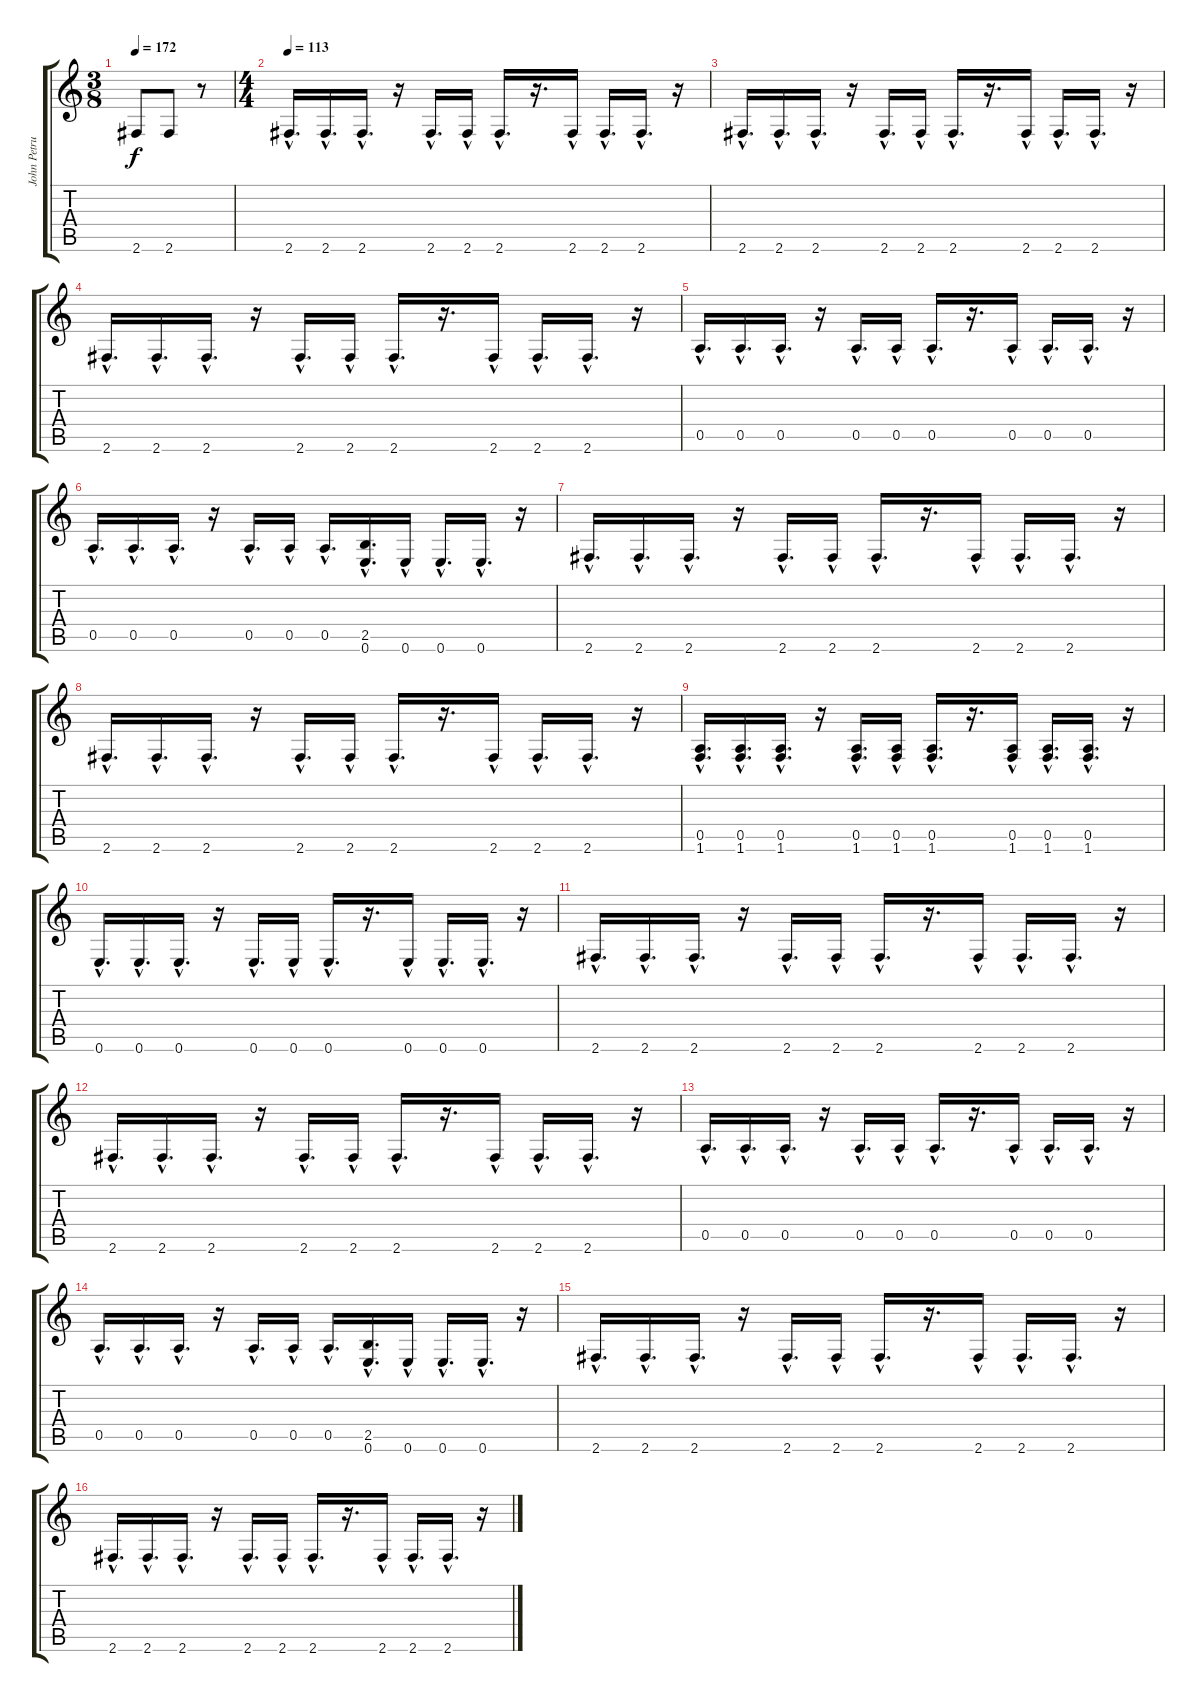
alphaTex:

\track ("John Petrucci" "John Petru") {instrument distortionguitar}
\staff {score tabs}
\tuning (E4 B3 G3 D3 A2 E2) {hide}
\ts (3 8)
\tempo 172
\clef g2
\ks c
2.6.8{dy f} 2.6.8 r.8 |
\ts (4 4)
\tempo 113
2.6{hac}.16{d} 2.6{hac}.16{d} 2.6{hac}.16{d} r.16 2.6{hac}.16{d} 2.6{hac}.16 2.6{hac}.16{d} r.16{d} 2.6{hac}.16 2.6{hac}.16{d} 2.6{hac}.16{d} r.16 |
2.6{hac}.16{d} 2.6{hac}.16{d} 2.6{hac}.16{d} r.16 2.6{hac}.16{d} 2.6{hac}.16 2.6{hac}.16{d} r.16{d} 2.6{hac}.16 2.6{hac}.16{d} 2.6{hac}.16{d} r.16 |
2.6{hac}.16{d} 2.6{hac}.16{d} 2.6{hac}.16{d} r.16 2.6{hac}.16{d} 2.6{hac}.16 2.6{hac}.16{d} r.16{d} 2.6{hac}.16 2.6{hac}.16{d} 2.6{hac}.16{d} r.16 |
0.5{hac}.16{d} 0.5{hac}.16{d} 0.5{hac}.16{d} r.16 0.5{hac}.16{d} 0.5{hac}.16 0.5{hac}.16{d} r.16{d} 0.5{hac}.16 0.5{hac}.16{d} 0.5{hac}.16{d} r.16 |
0.5{hac}.16{d} 0.5{hac}.16{d} 0.5{hac}.16{d} r.16 0.5{hac}.16{d} 0.5{hac}.16 0.5{hac}.16{d} (2.5{hac} 0.6{hac}).16{d} 0.6{hac}.16 0.6{hac}.16{d} 0.6{hac}.16{d} r.16 |
2.6{hac}.16{d} 2.6{hac}.16{d} 2.6{hac}.16{d} r.16 2.6{hac}.16{d} 2.6{hac}.16 2.6{hac}.16{d} r.16{d} 2.6{hac}.16 2.6{hac}.16{d} 2.6{hac}.16{d} r.16 |
2.6{hac}.16{d} 2.6{hac}.16{d} 2.6{hac}.16{d} r.16 2.6{hac}.16{d} 2.6{hac}.16 2.6{hac}.16{d} r.16{d} 2.6{hac}.16 2.6{hac}.16{d} 2.6{hac}.16{d} r.16 |
(0.5{hac} 1.6{hac}).16{d} (0.5{hac} 1.6{hac}).16{d} (0.5{hac} 1.6{hac}).16{d} r.16 (0.5{hac} 1.6{hac}).16{d} (0.5{hac} 1.6{hac}).16 (0.5{hac} 1.6{hac}).16{d} r.16{d} (0.5{hac} 1.6{hac}).16 (0.5{hac} 1.6{hac}).16{d} (0.5{hac} 1.6{hac}).16{d} r.16 |
0.6{hac}.16{d} 0.6{hac}.16{d} 0.6{hac}.16{d} r.16 0.6{hac}.16{d} 0.6{hac}.16 0.6{hac}.16{d} r.16{d} 0.6{hac}.16 0.6{hac}.16{d} 0.6{hac}.16{d} r.16 |
2.6{hac}.16{d} 2.6{hac}.16{d} 2.6{hac}.16{d} r.16 2.6{hac}.16{d} 2.6{hac}.16 2.6{hac}.16{d} r.16{d} 2.6{hac}.16 2.6{hac}.16{d} 2.6{hac}.16{d} r.16 |
2.6{hac}.16{d} 2.6{hac}.16{d} 2.6{hac}.16{d} r.16 2.6{hac}.16{d} 2.6{hac}.16 2.6{hac}.16{d} r.16{d} 2.6{hac}.16 2.6{hac}.16{d} 2.6{hac}.16{d} r.16 |
0.5{hac}.16{d} 0.5{hac}.16{d} 0.5{hac}.16{d} r.16 0.5{hac}.16{d} 0.5{hac}.16 0.5{hac}.16{d} r.16{d} 0.5{hac}.16 0.5{hac}.16{d} 0.5{hac}.16{d} r.16 |
0.5{hac}.16{d} 0.5{hac}.16{d} 0.5{hac}.16{d} r.16 0.5{hac}.16{d} 0.5{hac}.16 0.5{hac}.16{d} (2.5{hac} 0.6{hac}).16{d} 0.6{hac}.16 0.6{hac}.16{d} 0.6{hac}.16{d} r.16 |
2.6{hac}.16{d} 2.6{hac}.16{d} 2.6{hac}.16{d} r.16 2.6{hac}.16{d} 2.6{hac}.16 2.6{hac}.16{d} r.16{d} 2.6{hac}.16 2.6{hac}.16{d} 2.6{hac}.16{d} r.16 |
2.6{hac}.16{d} 2.6{hac}.16{d} 2.6{hac}.16{d} r.16 2.6{hac}.16{d} 2.6{hac}.16 2.6{hac}.16{d} r.16{d} 2.6{hac}.16 2.6{hac}.16{d} 2.6{hac}.16{d} r.16
